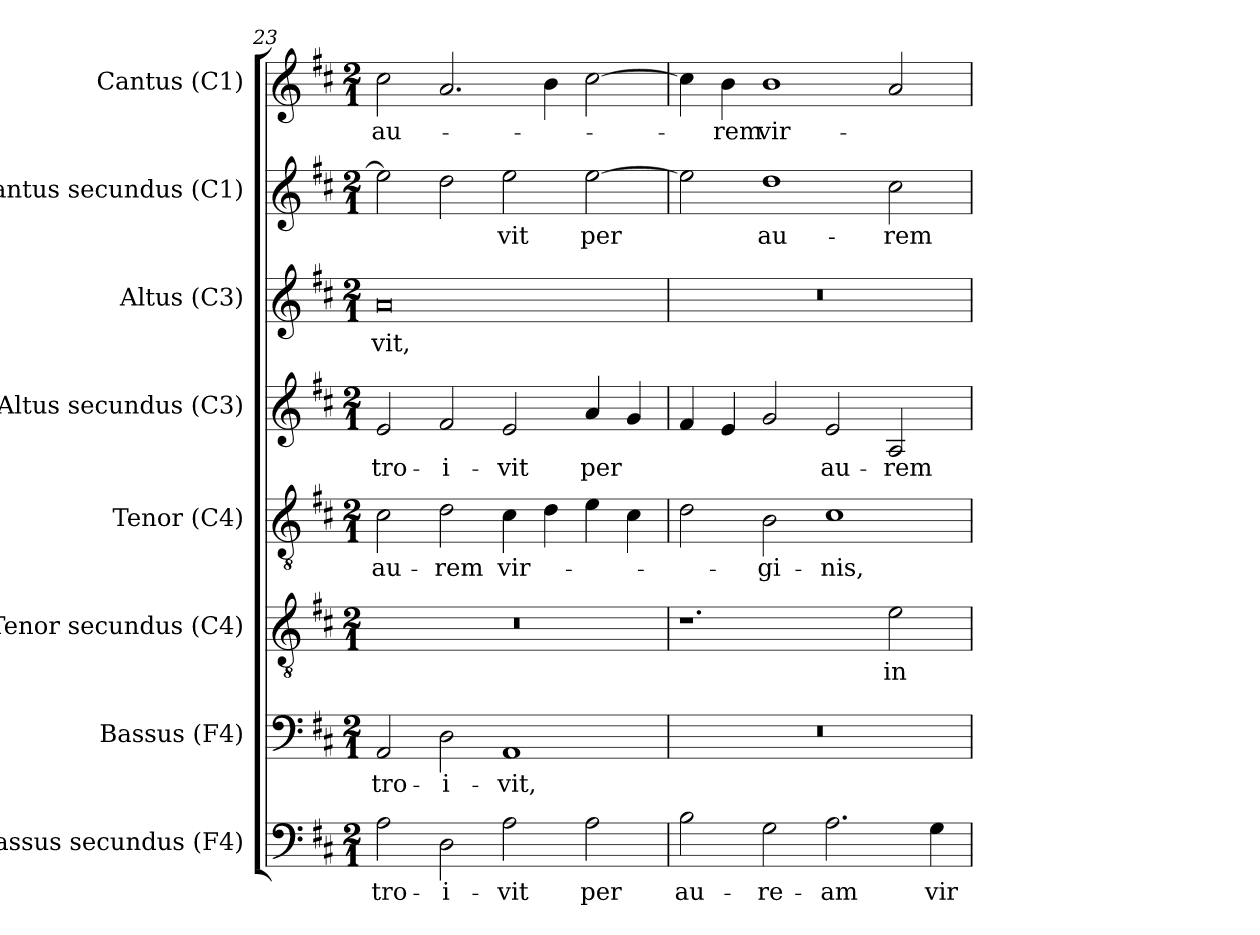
**kern	**text	**kern	**text	**kern	**text	**kern	**text	**kern	**text	**kern	**text	**kern	**text	**kern	**text
*part8	*part8	*part7	*part7	*part6	*part6	*part5	*part5	*part4	*part4	*part3	*part3	*part2	*part2	*part1	*part1
*staff8	*staff8	*staff7	*staff7	*staff6	*staff6	*staff5	*staff5	*staff4	*staff4	*staff3	*staff3	*staff2	*staff2	*staff1	*staff1
*I"Bassus secundus (F4)	*	*I"Bassus (F4)	*	*I"Tenor secundus (C4)	*	*I"Tenor (C4)	*	*I"Altus secundus (C3)	*	*I"Altus (C3)	*	*I"Cantus secundus (C1)	*	*I"Cantus (C1)	*
*I'B2	*	*I'B.	*	*I'T2	*	*I'T.	*	*I'A2	*	*I'A.	*	*I'C2	*	*I'C.	*
!!LO:LB:g=z
*clefF4	*	*clefF4	*	*clefGv2	*	*clefGv2	*	*clefG2	*	*clefG2	*	*clefG2	*	*clefG2	*
*	*	*	*	*	*	*ITrd7c12	*	*	*	*	*	*	*	*	*
*k[f#c#]	*	*k[f#c#]	*	*k[f#c#]	*	*k[f#c#]	*	*k[f#c#]	*	*k[f#c#]	*	*k[f#c#]	*	*k[f#c#]	*
*D:	*	*D:	*	*D:	*	*D:	*	*D:	*	*D:	*	*D:	*	*D:	*
*M2/1	*	*M2/1	*	*M2/1	*	*M2/1	*	*M2/1	*	*M2/1	*	*M2/1	*	*M2/1	*
=23	=23	=23	=23	=23	=23	=23	=23	=23	=23	=23	=23	=23	=23	=23	=23
!	!LO:LY:b:color=#000000	!	!	!	!	!	!	!	!	!	!	!	!	!	!
!	!	!	!LO:LY:b:color=#000000	!LO:N:vis=1	!	!	!	!	!	!	!	!	!	!	!
!	!	!	!	!	!	!	!LO:LY:b:color=#000000	!	!	!	!	!	!	!	!
!	!	!	!	!	!	!	!	!	!LO:LY:b:color=#000000	!	!	!	!	!	!
!	!	!	!	!	!	!	!	!	!	!	!LO:LY:b:color=#000000	!	!	!	!
!	!	!	!	!	!	!	!	!	!	!	!	!	!	!	!LO:LY:b:color=#000000
2Ai\	-tro-	2AAi/	-tro-	0r	.	2C#i\	au-	2ei/	-tro-	0ai	-vit,	2eei\]	.	2cc#i\	au-
!	!LO:LY:b:color=#000000	!	!	!	!	!	!	!	!	!	!	!	!	!	!
!	!	!	!LO:LY:b:color=#000000	!	!	!	!	!	!	!	!	!	!	!	!
!	!	!	!	!	!	!	!LO:LY:b:color=#000000	!	!	!	!	!	!	!	!
!	!	!	!	!	!	!	!	!	!LO:LY:b:color=#000000	!	!	!	!	!	!
2Di\	-i-	2Di\	-i-	.	.	2Di\	-rem	2f#i/	-i-	.	.	2ddi\	.	2.ai/	.
!	!LO:LY:b:color=#000000	!	!	!	!	!	!	!	!	!	!	!	!	!	!
!	!	!	!LO:LY:b:color=#000000	!	!	!	!	!	!	!	!	!	!	!	!
!	!	!	!	!	!	!	!LO:LY:b:color=#000000	!	!	!	!	!	!	!	!
!	!	!	!	!	!	!	!	!	!LO:LY:b:color=#000000	!	!	!	!	!	!
!	!	!	!	!	!	!	!	!	!	!	!	!	!LO:LY:b:color=#000000	!	!
2Ai\	-vit	1AAi	-vit,	.	.	4C#i\	vir-	2ei/	-vit	.	.	2eei\	-vit	.	.
.	.	.	.	.	.	4Di\	.	.	.	.	.	.	.	4bi\	.
!	!LO:LY:b:color=#000000	!	!	!	!	!	!	!	!	!	!	!	!	!	!
!	!	!	!	!	!	!	!	!	!LO:LY:b:color=#000000	!	!	!	!	!	!
!	!	!	!	!	!	!	!	!	!	!	!	!	!LO:LY:b:color=#000000	!	!
2Ai\	per	.	.	.	.	4Ei\	.	4ai/	per	.	.	[2eei\	per	[2cc#i\	.
.	.	.	.	.	.	4C#i\	.	4gi/	.	.	.	.	.	.	.
=24	=24	=24	=24	=24	=24	=24	=24	=24	=24	=24	=24	=24	=24	=24	=24
!	!LO:LY:b:color=#000000	!LO:N:vis=1	!	!	!	!	!	!	!	!LO:N:vis=1	!	!	!	!	!
2Bi\	au-	0r	.	1.r	.	2Di\	.	4f#i/	.	0r	.	2eei\]	.	4cc#i\]	.
!	!	!	!	!	!	!	!	!	!	!	!	!	!	!	!LO:LY:b:color=#000000
.	.	.	.	.	.	.	.	4ei/	.	.	.	.	.	4bi\	-rem
!	!LO:LY:b:color=#000000	!	!	!	!	!	!	!	!	!	!	!	!	!	!
!	!	!	!	!	!	!	!LO:LY:b:color=#000000	!	!	!	!	!	!	!	!
!	!	!	!	!	!	!	!	!	!	!	!	!	!LO:LY:b:color=#000000	!	!
!	!	!	!	!	!	!	!	!	!	!	!	!	!	!	!LO:LY:b:color=#000000
2Gi\	-re-	.	.	.	.	2BBi\	-gi-	2gi/	.	.	.	1ddi	au-	1bi	vir-
!	!LO:LY:b:color=#000000	!	!	!	!	!	!	!	!	!	!	!	!	!	!
!	!	!	!	!	!	!	!LO:LY:b:color=#000000	!	!	!	!	!	!	!	!
!	!	!	!	!	!	!	!	!	!LO:LY:b:color=#000000	!	!	!	!	!	!
2.Ai\	-am	.	.	.	.	1C#i	-nis,	2ei/	au-	.	.	.	.	.	.
!	!	!	!	!	!LO:LY:b:color=#000000	!	!	!	!	!	!	!	!	!	!
!	!	!	!	!	!	!	!	!	!LO:LY:b:color=#000000	!	!	!	!	!	!
!	!	!	!	!	!	!	!	!	!	!	!	!	!LO:LY:b:color=#000000	!	!
.	.	.	.	2ei\	in-	.	.	2Ai/	-rem	.	.	2cc#i\	-rem	2ai/	.
!	!LO:LY:b:color=#000000	!	!	!	!	!	!	!	!	!	!	!	!	!	!
4Gi\	vir-	.	.	.	.	.	.	.	.	.	.	.	.	.	.
=	=	=	=	=	=	=	=	=	=	=	=	=	=	=	=
*-	*-	*-	*-	*-	*-	*-	*-	*-	*-	*-	*-	*-	*-	*-	*-
